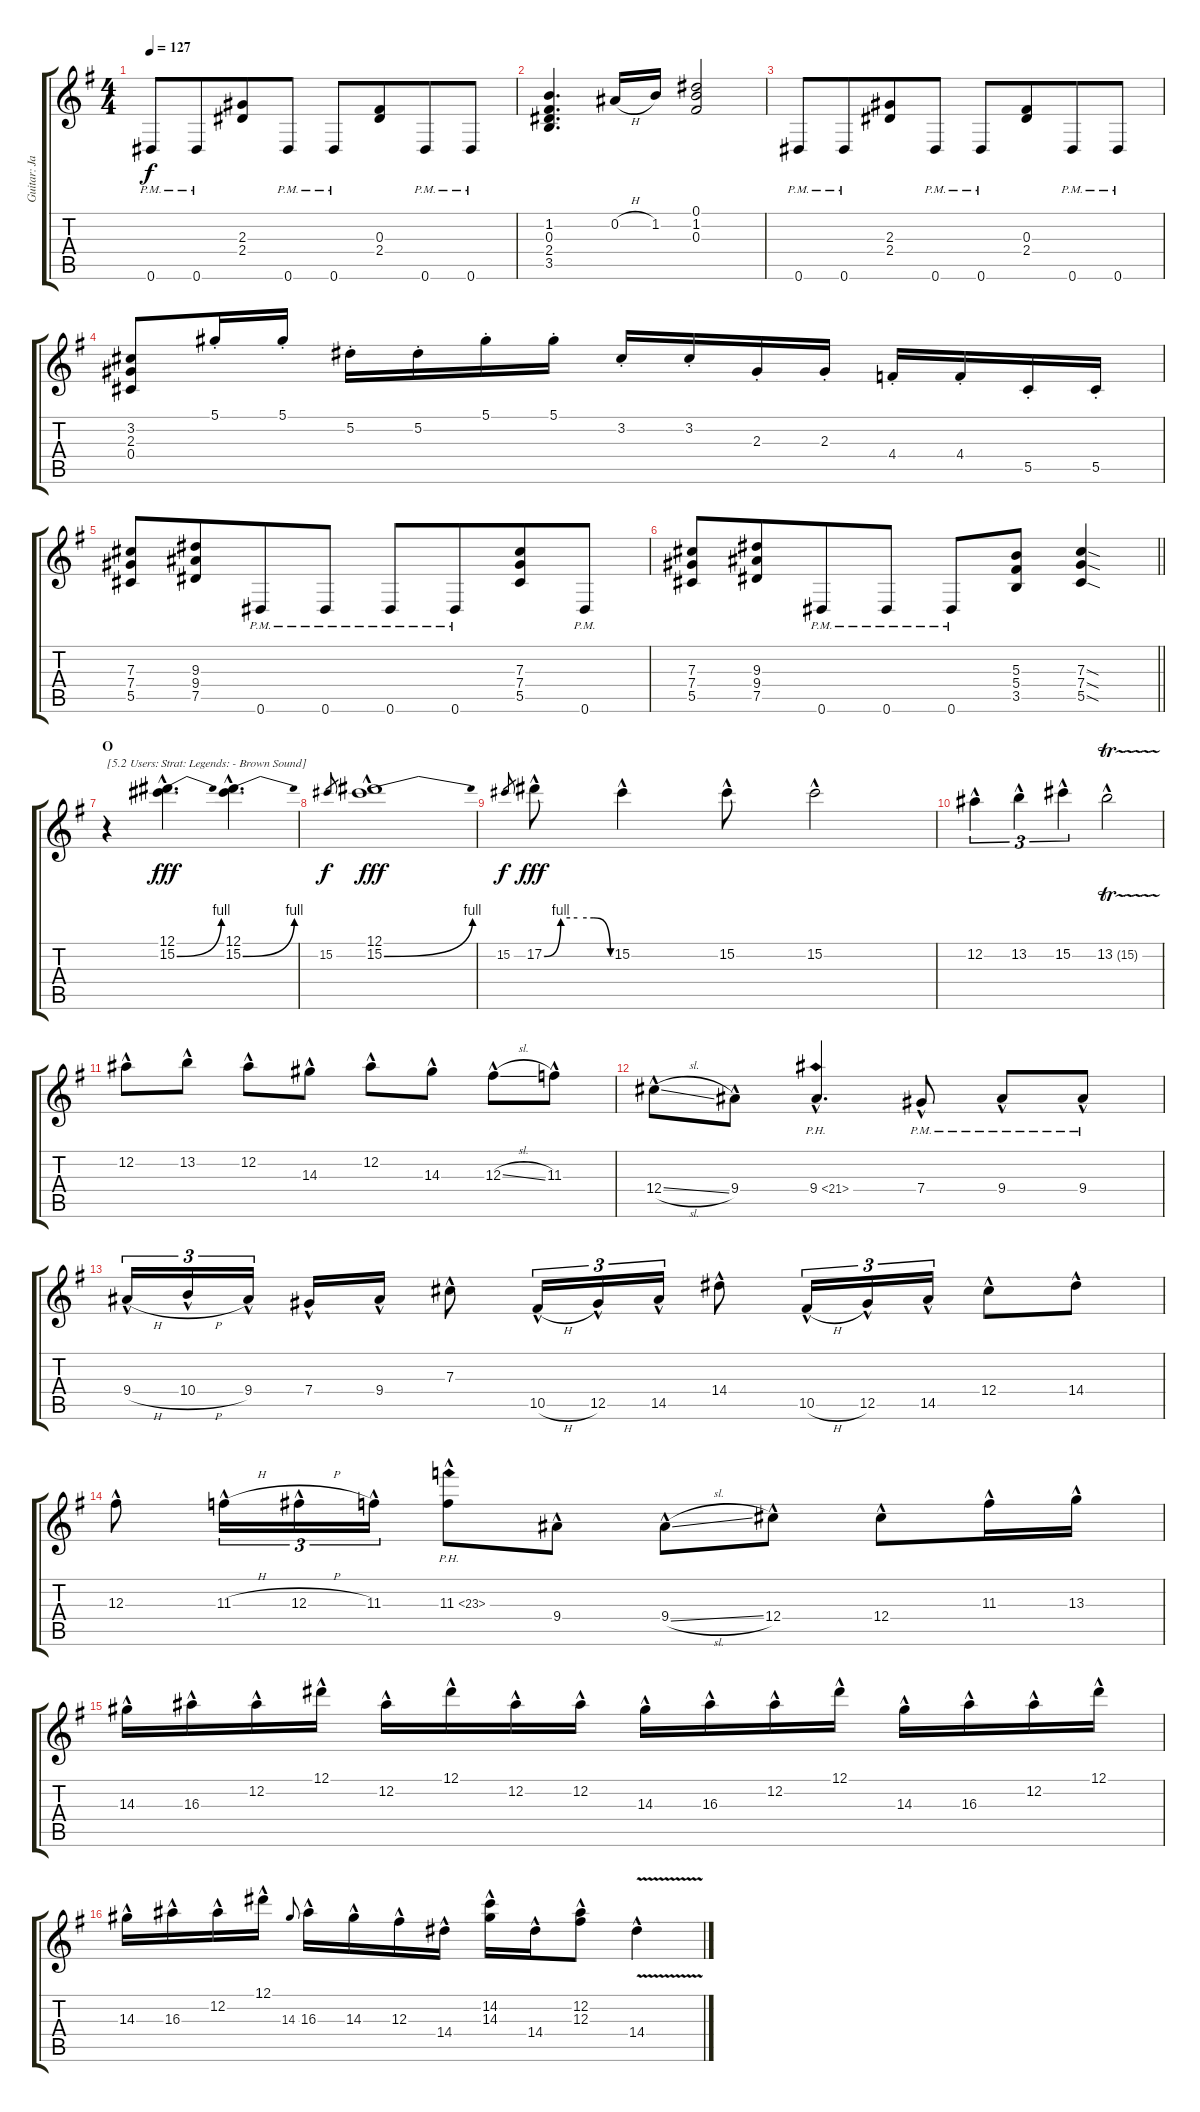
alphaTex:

\track ("Guitar: Jake" "Guitar: Ja") {instrument overdrivenguitar}
\staff {score tabs}
\tuning (Eb4 Bb3 Gb3 Db3 Ab2 Eb2) {hide}
\ts (4 4)
\tempo 127
\clef g2
\ks g
0.6{pm}.8{dy f} 0.6{pm}.8{beam merge} (2.3 2.4).8 0.6{pm}.8 0.6{pm}.8 (0.3 2.4).8{beam merge} 0.6{pm}.8 0.6{pm}.8 |
(1.2 0.3 2.4 3.5).4{d} 0.2{h}.16 1.2.16 (0.1 1.2 0.3).2 |
0.6{pm}.8 0.6{pm}.8{beam merge} (2.3 2.4).8 0.6{pm}.8 0.6{pm}.8 (0.3 2.4).8{beam merge} 0.6{pm}.8 0.6{pm}.8 |
(3.2 2.3 0.4).8 5.1{st}.16 5.1{st}.16 5.2{st}.16 5.2{st}.16 5.1{st}.16 5.1{st}.16 3.2{st}.16 3.2{st}.16 2.3{st}.16 2.3{st}.16 4.4{st}.16 4.4{st}.16 5.5{st}.16 5.5{st}.16 |
(7.3 7.4 5.5).8 (9.3 9.4 7.5).8{beam merge} 0.6{pm}.8 0.6{pm}.8 0.6{pm}.8 0.6{pm}.8{beam merge} (7.3 7.4 5.5).8 0.6{pm}.8 |
\barLineRight lightlight
(7.3 7.4 5.5).8 (9.3 9.4 7.5).8{beam merge} 0.6{pm}.8 0.6{pm}.8 0.6{pm}.8 (5.3 5.4 3.5).8 (7.3{sod} 7.4{sod} 5.5{sod}).4 |
\section ("" "O")
r.4{txt "[5.2 Users: Strat: Legends: - Brown Sound]" volume 16 instrument overdrivenguitar} (12.1{hac} 15.2{be (bend 0 0 60 4) hac}).4{d dy fff} (12.1{hac} 15.2{be (bend 0 0 60 4) hac}).4{d} |
15.2.8{gr dy f} (12.1{hac} 15.2{be (bend 0 0 60 4) hac}).1{dy fff} |
15.2.8{gr dy f} 17.2{be (custom 0 0 15 4 30 4 45 4 60 0) hac}.8{dy fff} 15.2{hac}.4 15.2{hac}.8 15.2{hac}.2 |
12.2{hac}.4{tu (3 2)} 13.2{hac}.4{tu (3 2)} 15.2{hac}.4{tu (3 2)} 13.2{tr (15 16) hac}.2 |
12.2{hac}.8 13.2{hac}.8 12.2{hac}.8 14.3{hac}.8 12.2{hac}.8 14.3{hac}.8 12.3{sl hac}.8 11.3{hac}.8 |
12.4{sl hac}.8 9.4{hac}.8 9.4{ph 12 hac}.4{d} 7.4{hac pm}.8 9.4{hac pm}.8 9.4{hac pm}.8 |
9.4{h hac}.16{tu (3 2)} 10.4{h hac}.16{tu (3 2)} 9.4{hac}.16{tu (3 2) beam splitsecondary} 7.4{hac}.16 9.4{hac}.16 7.3{hac}.8 10.5{h hac}.16{tu (3 2)} 12.5{hac}.16{tu (3 2)} 14.5{hac}.16{tu (3 2)} 14.4{hac}.8 10.5{h hac}.16{tu (3 2)} 12.5{hac}.16{tu (3 2)} 14.5{hac}.16{tu (3 2)} 12.4{hac}.8 14.4{hac}.8 |
12.3{hac}.8 11.3{h hac}.16{tu (3 2)} 12.3{h hac}.16{tu (3 2)} 11.3{hac}.16{tu (3 2)} 11.3{ph 12 hac}.8 9.4{hac}.8 9.4{sl hac}.8 12.4{hac}.8 12.4{hac}.8 11.3{hac}.16 13.3{hac}.16 |
14.3{hac}.16 16.3{hac}.16 12.2{hac}.16 12.1{hac}.16 12.2{hac}.16 12.1{hac}.16 12.2{hac}.16 12.2{hac}.16 14.3{hac}.16 16.3{hac}.16 12.2{hac}.16 12.1{hac}.16 14.3{hac}.16 16.3{hac}.16 12.2{hac}.16 12.1{hac}.16 |
14.3{hac}.16 16.3{hac}.16 12.2{hac}.16 12.1{hac}.16 14.3.8{gr onbeat} 16.3{hac}.16 14.3{hac}.16 12.3{hac}.16 14.4{hac}.16 (14.2{hac} 14.3{hac}).16 14.4{hac}.16 (12.2{hac} 12.3{hac}).8 14.4{v hac}.4
